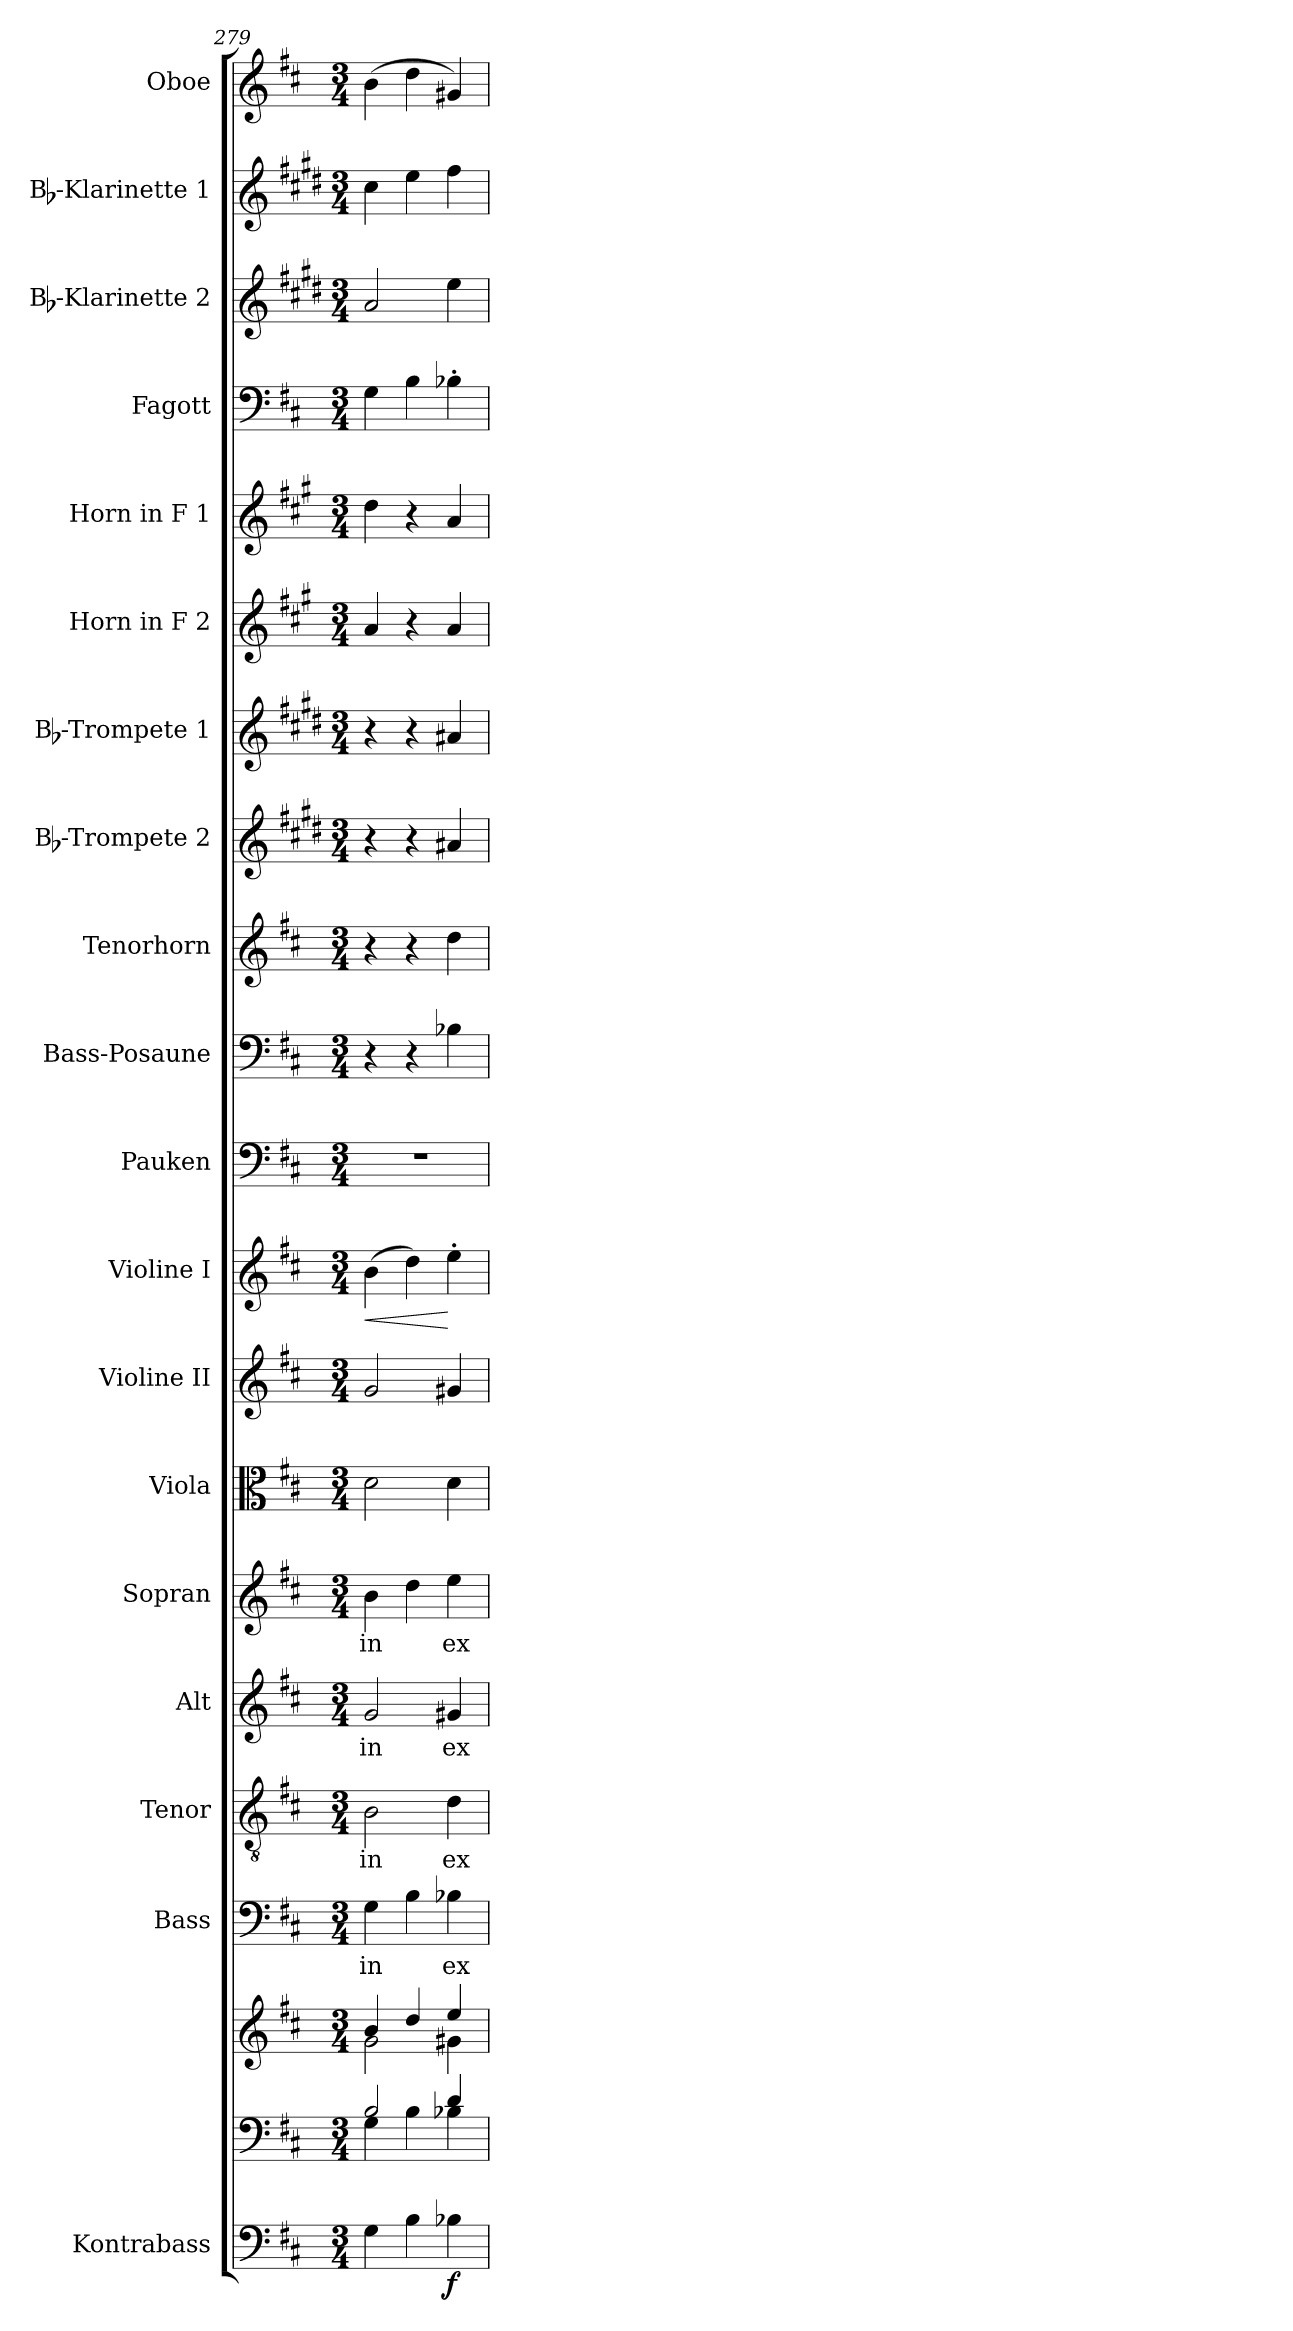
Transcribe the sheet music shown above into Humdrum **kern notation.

**kern	**dynam	**kern	**kern	**kern	**text	**kern	**text	**kern	**text	**kern	**text	**kern	**kern	**kern	**dynam	**kern	**kern	**kern	**kern	**kern	**kern	**kern	**kern	**kern	**kern	**kern
*part20	*part20	*part19	*part19	*part18	*part18	*part17	*part17	*part16	*part16	*part15	*part15	*part14	*part13	*part12	*part12	*part11	*part10	*part9	*part8	*part7	*part6	*part5	*part4	*part3	*part2	*part1
*staff21	*staff21	*staff20	*staff19	*staff18	*staff18	*staff17	*staff17	*staff16	*staff16	*staff15	*staff15	*staff14	*staff13	*staff12	*staff12	*staff11	*staff10	*staff9	*staff8	*staff7	*staff6	*staff5	*staff4	*staff3	*staff2	*staff1
*I"Kontrabass	*	*	*	*I"Bass	*	*I"Tenor	*	*I"Alt	*	*I"Sopran	*	*I"Viola	*I"Violine II	*I"Violine I	*	*I"Pauken	*I"Bass-Posaune	*I"Tenorhorn	*I"Bb-Trompete 2	*I"Bb-Trompete 1	*I"Horn in F 2	*I"Horn in F 1	*I"Fagott	*I"Bb-Klarinette 2	*I"Bb-Klarinette 1	*I"Oboe
*I'Kb.	*	*	*	*I'B.	*	*I'T.	*	*I'A.	*	*I'S.	*	*I'Vla.	*I'Vl. II	*I'Vl. I	*	*I'Pk.	*I'B. Pos.	*I'T. Hrn.	*I'Bb Trp. 2	*I'Bb Trp. 1	*	*	*I'Fg.	*I'Bb Kl. 2	*I'Bb Kl. 1	*I'Ob.
*clefF4	*	*clefF4	*clefG2	*clefF4	*	*clefGv2	*	*clefG2	*	*clefG2	*	*clefC3	*clefG2	*clefG2	*	*clefF4	*clefF4	*clefG2	*clefG2	*clefG2	*clefG2	*clefG2	*clefF4	*clefG2	*clefG2	*clefG2
*ITrd7c12	*	*	*	*	*	*	*	*	*	*	*	*	*	*	*	*	*	*ITrd8c14	*ITrd1c2	*ITrd1c2	*ITrd4c7	*ITrd4c7	*	*ITrd1c2	*ITrd1c2	*
*k[f#c#]	*	*k[f#c#]	*k[f#c#]	*k[f#c#]	*	*k[f#c#]	*	*k[f#c#]	*	*k[f#c#]	*	*k[f#c#]	*k[f#c#]	*k[f#c#]	*	*k[f#c#]	*k[f#c#]	*k[f#c#]	*k[f#c#]	*k[f#c#]	*k[f#c#]	*k[f#c#]	*k[f#c#]	*k[f#c#]	*k[f#c#]	*k[f#c#]
*D:	*	*D:	*D:	*D:	*	*D:	*	*D:	*	*D:	*	*D:	*D:	*D:	*	*D:	*D:	*D:	*D:	*D:	*D:	*D:	*D:	*D:	*D:	*D:
*M3/4	*	*M3/4	*M3/4	*M3/4	*	*M3/4	*	*M3/4	*	*M3/4	*	*M3/4	*M3/4	*M3/4	*	*M3/4	*M3/4	*M3/4	*M3/4	*M3/4	*M3/4	*M3/4	*M3/4	*M3/4	*M3/4	*M3/4
=279	=279	=279	=279	=279	=279	=279	=279	=279	=279	=279	=279	=279	=279	=279	=279	=279	=279	=279	=279	=279	=279	=279	=279	=279	=279	=279
*	*	*^	*^	*	*	*	*	*	*	*	*	*	*	*	*	*	*	*	*	*	*	*	*	*	*	*
!	!	!	!	!	!	!	!LO:LY:b	!	!LO:LY:b	!	!LO:LY:b	!	!LO:LY:b	!	!	!	!LO:HP:b	!	!	!	!	!	!	!	!	!	!	!
4GG\	.	2B/	4G\	4b/	2g\	4G\	in	2B\	in	2g/	in	4b\	in	2d\	2g/	(>4b\	<	2.r	4r	4r	4r	4r	4d/	4g\	4G\	2g/	4b\	(>4b\
4BB\	.	.	4B\	4dd/	.	4B\	.	.	.	.	.	4dd\	.	.	.	4dd\)	.	.	4r	4r	4r	4r	4r	4r	4B\	.	4dd\	4dd\
!	!LO:DY:b	!	!	!	!	!	!LO:LY:b	!	!LO:LY:b	!	!LO:LY:b	!	!LO:LY:b	!	!	!	!	!	!	!	!	!	!	!	!	!	!	!
4BB-X\	f	4d/	4B-X\	4ee/	4g#X\	4B-X\	ex-	4d\	ex-	4g#X/	ex-	4ee\	ex-	4d\	4g#X/	4ee'>\	[	.	4B-X\	4d\	4g#X/	4g#X/	4d/	4d/	4B-X'>\	4dd\	4ee\	4g#X/)
*	*	*v	*v	*	*	*	*	*	*	*	*	*	*	*	*	*	*	*	*	*	*	*	*	*	*	*	*	*
*	*	*	*v	*v	*	*	*	*	*	*	*	*	*	*	*	*	*	*	*	*	*	*	*	*	*	*	*
=	=	=	=	=	=	=	=	=	=	=	=	=	=	=	=	=	=	=	=	=	=	=	=	=	=	=
*-	*-	*-	*-	*-	*-	*-	*-	*-	*-	*-	*-	*-	*-	*-	*-	*-	*-	*-	*-	*-	*-	*-	*-	*-	*-	*-
